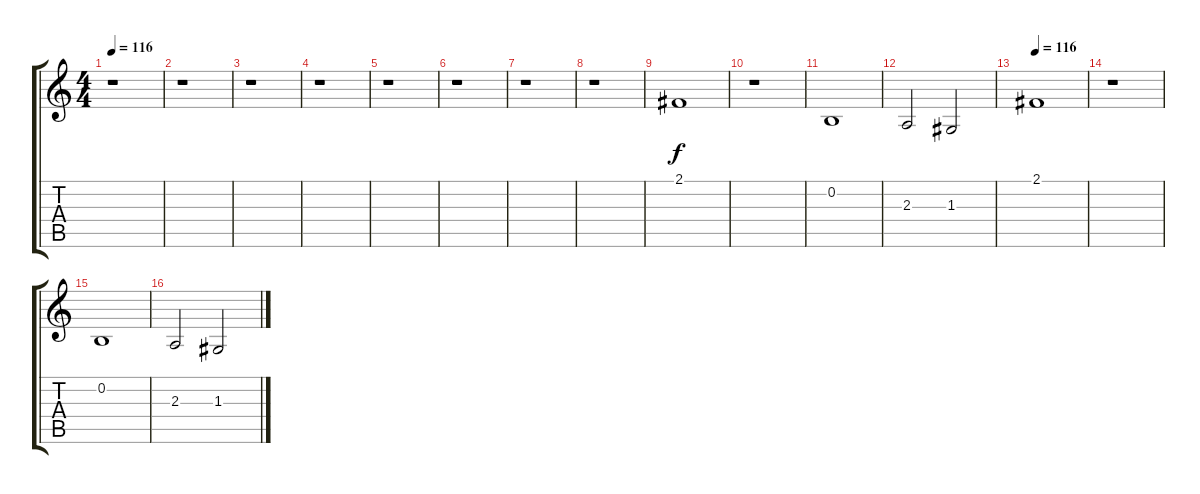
\track "" {instrument stringensemble2}
\staff {score tabs}
\tuning (E4 B3 G3 D3 A2 E2) {hide}
\ts (4 4)
\tempo 116
\clef g2
\ks c
r.1{dy f instrument stringensemble2} |
r.1 |
r.1 |
r.1 |
r.1 |
r.1 |
r.1 |
r.1 |
2.1.1 |
r.1 |
0.2.1 |
2.3.2 1.3.2 |
\tempo 116
2.1.1 |
r.1 |
0.2.1 |
2.3.2 1.3.2
